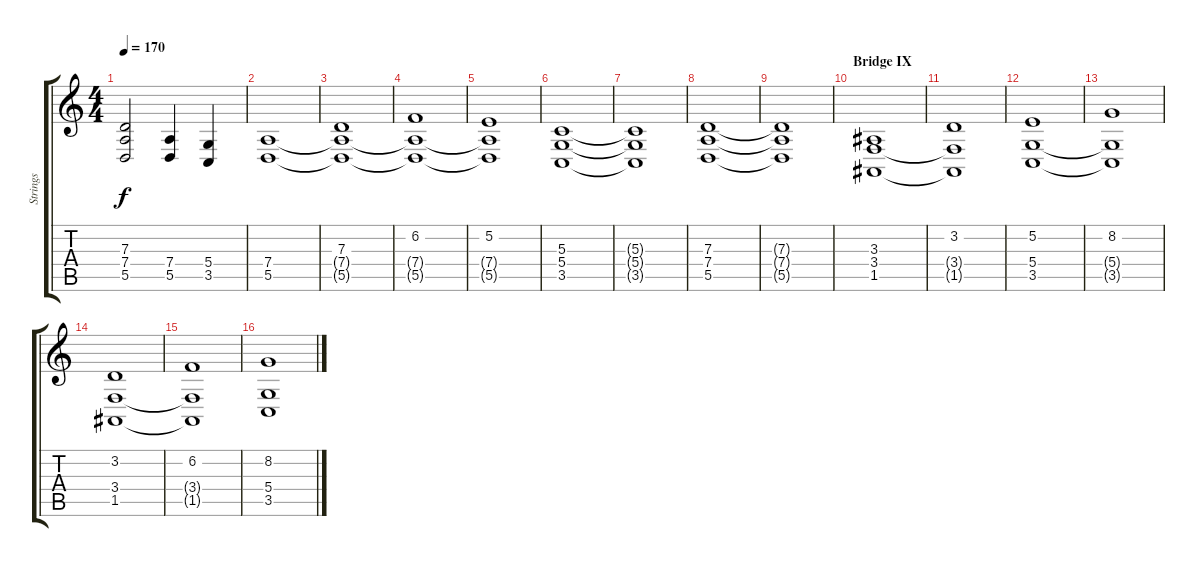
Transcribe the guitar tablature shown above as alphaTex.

\track ("Strings" "Strings") {instrument stringensemble1}
\staff {score tabs}
\tuning (E4 B3 G3 D3 A2 E2) {hide}
\ts (4 4)
\tempo 170
\clef g2
\ks c
(7.3{t} 7.4{t} 5.5{t}).2{dy f} (7.4 5.5).4 (5.4 3.5).4 |
(7.4 5.5).1 |
(7.3 7.4{t} 5.5{t}).1 |
(6.2 7.4{t} 5.5{t}).1 |
(5.2 7.4{t} 5.5{t}).1 |
(5.3 5.4 3.5).1 |
(5.3{t} 5.4{t} 3.5{t}).1 |
(7.3 7.4 5.5).1 |
(7.3{t} 7.4{t} 5.5{t}).1 |
\section ("" "Bridge IX")
(3.3 3.4 1.5).1 |
(3.2 3.4{t} 1.5{t}).1 |
(5.2 5.4 3.5).1 |
(8.2 5.4{t} 3.5{t}).1 |
(3.2 3.4 1.5).1 |
(6.2 3.4{t} 1.5{t}).1 |
(8.2 5.4 3.5).1
